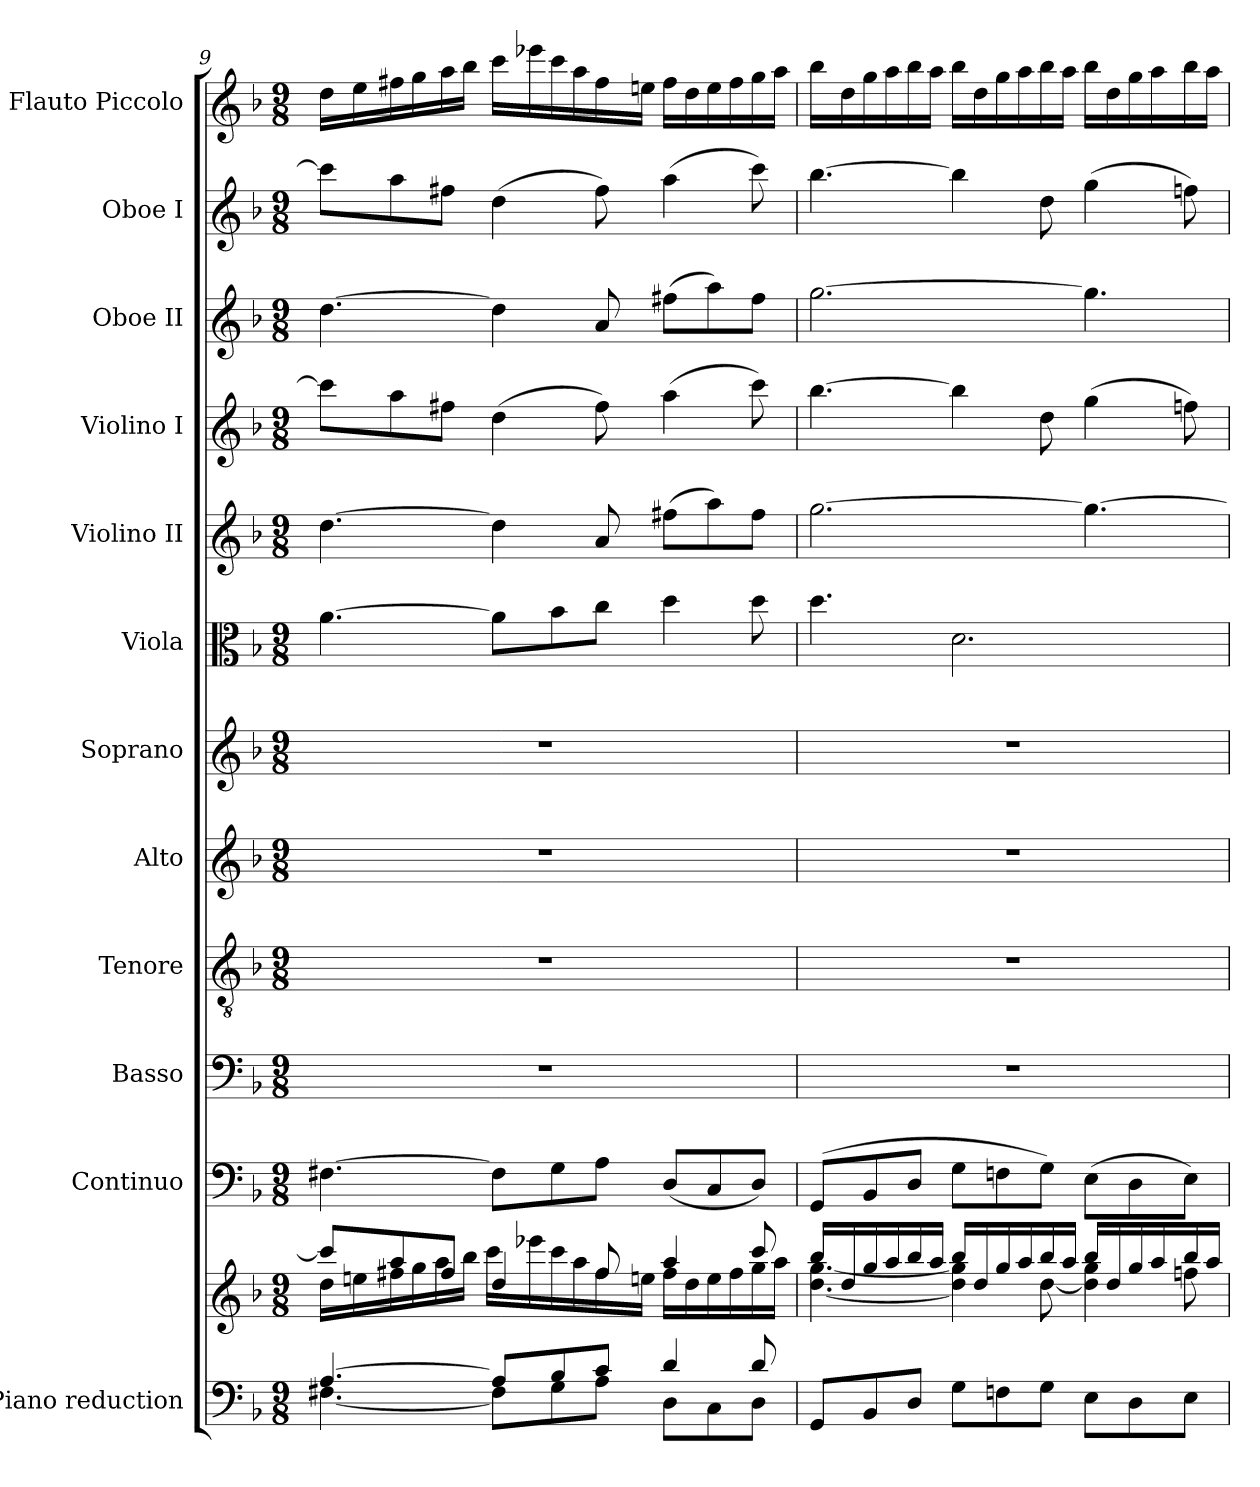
**kern	**kern	**kern	**kern	**kern	**kern	**kern	**kern	**kern	**kern	**kern	**kern	**kern
*part12	*part12	*part11	*part10	*part9	*part8	*part7	*part6	*part5	*part4	*part3	*part2	*part1
*staff13	*staff12	*staff11	*staff10	*staff9	*staff8	*staff7	*staff6	*staff5	*staff4	*staff3	*staff2	*staff1
*I"Piano reduction	*	*I"Continuo	*I"Basso	*I"Tenore	*I"Alto	*I"Soprano	*I"Viola	*I"Violino II	*I"Violino I	*I"Oboe II	*I"Oboe I	*I"Flauto Piccolo
*I'Pno	*	*	*	*	*	*	*	*	*	*I'Ob	*I'Ob	*I'Picc
!!LO:PB:g=z
*clefF4	*clefG2	*clefF4	*clefF4	*clefGv2	*clefG2	*clefG2	*clefC3	*clefG2	*clefG2	*clefG2	*clefG2	*clefG2
*	*	*	*	*	*	*	*	*	*	*	*	*ITrd-7c-12
*k[b-]	*k[b-]	*k[b-]	*k[b-]	*k[b-]	*k[b-]	*k[b-]	*k[b-]	*k[b-]	*k[b-]	*k[b-]	*k[b-]	*k[b-]
*M9/8	*M9/8	*M9/8	*M9/8	*M9/8	*M9/8	*M9/8	*M9/8	*M9/8	*M9/8	*M9/8	*M9/8	*M9/8
=9	=9	=9	=9	=9	=9	=9	=9	=9	=9	=9	=9	=9
*^	*^	*	*	*	*	*	*	*	*	*	*	*
[4.A/	[4.F#X\	8ccc/L]	16dd\LL	[4.F#X\	8%9r	8%9r	8%9r	8%9r	[4.a\	[4.dd\	8ccc\L]	[4.dd\	8ccc\L]	16ddd\LL
.	.	.	16een\	.	.	.	.	.	.	.	.	.	.	16eee\
.	.	8aa/	16ff#X\	.	.	.	.	.	.	.	8aa\	.	8aa\	16fff#X\
.	.	.	16gg\	.	.	.	.	.	.	.	.	.	.	16ggg\
.	.	8ff#/J	16aa\	.	.	.	.	.	.	.	8ff#X\J	.	8ff#X\J	16aaa\
.	.	.	16bb-\JJ	.	.	.	.	.	.	.	.	.	.	16bbb-\JJ
8A/L]	8F#\L]	4dd/	16ccc\LL	8F#\L]	.	.	.	.	8a\L]	4dd\]	(4dd\	4dd\]	(4dd\	16cccc\LL
.	.	.	16eee-X\	.	.	.	.	.	.	.	.	.	.	16eeee-X\
8B-/	8G\	.	16ccc\	8G\	.	.	.	.	8b-\	.	.	.	.	16cccc\
.	.	.	16aa\	.	.	.	.	.	.	.	.	.	.	16aaa\
8c/J	8A\J	8ff#/	16ff#\	8A\J	.	.	.	.	8cc\J	8a/	8ff#\)	8a/	8ff#\)	16fff#\
.	.	.	16een\JJ	.	.	.	.	.	.	.	.	.	.	16eeen\JJ
4d/	8D\L	4aa/	16ff#\LL	(8D/L	.	.	.	.	4dd\	(8ff#X\L	(4aa\	(8ff#X\L	(4aa\	16fff#\LL
.	.	.	16dd\	.	.	.	.	.	.	.	.	.	.	16ddd\
.	8C\	.	16ee\	8C/	.	.	.	.	.	8aa\)	.	8aa\)	.	16eee\
.	.	.	16ff#\	.	.	.	.	.	.	.	.	.	.	16fff#\
8d/	8D\J	8ccc/	16gg\	8D/J)	.	.	.	.	8dd\	8ff#\J	8ccc\)	8ff#\J	8ccc\)	16ggg\
.	.	.	16aa\JJ	.	.	.	.	.	.	.	.	.	.	16aaa\JJ
*v	*v	*	*	*	*	*	*	*	*	*	*	*	*	*
=10	=10	=10	=10	=10	=10	=10	=10	=10	=10	=10	=10	=10	=10
8GG/L	16bb-/LL	[4.dd\ [4.gg\	(8GG/L	8%9r	8%9r	8%9r	8%9r	4.dd\	[2.gg\	[4.bb-\	[2.gg\	[4.bb-\	16bbb-\LL
.	16dd/	.	.	.	.	.	.	.	.	.	.	.	16ddd\
8BB-/	16gg/	.	8BB-/	.	.	.	.	.	.	.	.	.	16ggg\
.	16aa/	.	.	.	.	.	.	.	.	.	.	.	16aaa\
8D/J	16bb-/	.	8D/J	.	.	.	.	.	.	.	.	.	16bbb-\
.	16aa/JJ	.	.	.	.	.	.	.	.	.	.	.	16aaa\JJ
8G\L	16bb-/LL	4dd\] 4gg\]	8G\L	.	.	.	.	2.d\	.	4bb-\]	.	4bb-\]	16bbb-\LL
.	16dd/	.	.	.	.	.	.	.	.	.	.	.	16ddd\
8Fn\	16gg/	.	8Fn\	.	.	.	.	.	.	.	.	.	16ggg\
.	16aa/	.	.	.	.	.	.	.	.	.	.	.	16aaa\
8G\J	16bb-/	[8dd\	8G\J)	.	.	.	.	.	.	8dd\	.	8dd\	16bbb-\
.	16aa/JJ	.	.	.	.	.	.	.	.	.	.	.	16aaa\JJ
8E\L	16bb-/LL	4dd\] 4gg\	(8E\L	.	.	.	.	.	4.gg\_	(4gg\	4.gg\]	(4gg\	16bbb-\LL
.	16dd/	.	.	.	.	.	.	.	.	.	.	.	16ddd\
8D\	16gg/	.	8D\	.	.	.	.	.	.	.	.	.	16ggg\
.	16aa/	.	.	.	.	.	.	.	.	.	.	.	16aaa\
8E\J	16bb-/	8ffn\	8E\J)	.	.	.	.	.	.	8ffn\)	.	8ffn\)	16bbb-\
.	16aa/JJ	.	.	.	.	.	.	.	.	.	.	.	16aaa\JJ
*	*v	*v	*	*	*	*	*	*	*	*	*	*	*
=	=	=	=	=	=	=	=	=	=	=	=	=
*-	*-	*-	*-	*-	*-	*-	*-	*-	*-	*-	*-	*-
